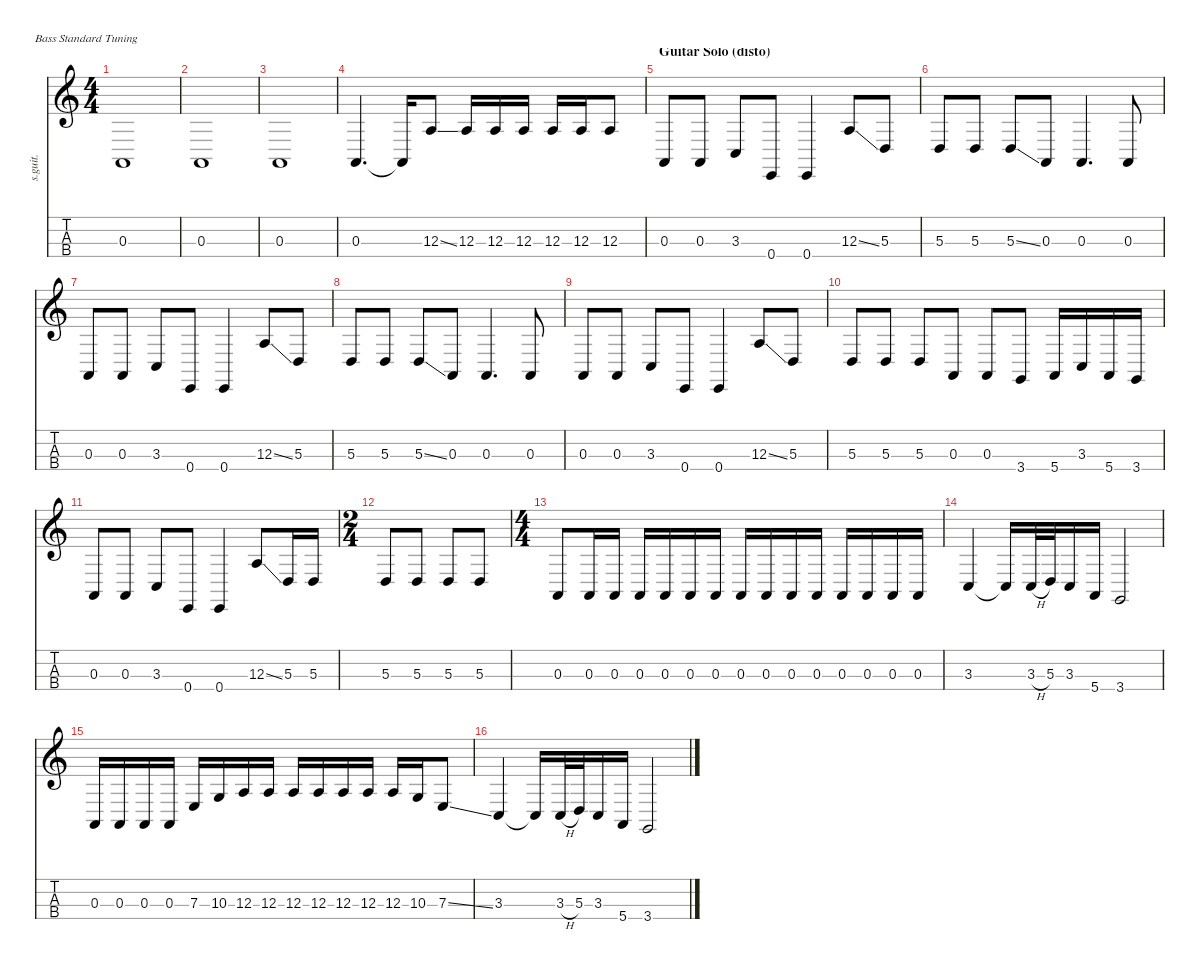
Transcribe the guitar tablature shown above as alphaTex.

\defaultSystemsLayout 4
\hideDynamics
\bracketExtendMode nobrackets
\track ("Jason Newsted" "s.guit.") {instrument electricbasspick}
\staff {score tabs}
\tuning (G2 D2 A1 E1)
\ts (4 4)
\tempo (69 hide)
\clef g2
\ks c
0.3.1{lyrics (0 "") lyrics (1 "") lyrics (2 "") lyrics (3 "") lyrics (4 "") dy fff} |
0.3.1{lyrics (0 "") lyrics (1 "") lyrics (2 "") lyrics (3 "") lyrics (4 "")} |
0.3.1{lyrics (0 "") lyrics (1 "") lyrics (2 "") lyrics (3 "") lyrics (4 "")} |
0.3.4{d lyrics (0 "") lyrics (1 "") lyrics (2 "") lyrics (3 "") lyrics (4 "")} 0.3{t}.16{lyrics (0 "") lyrics (1 "") lyrics (2 "") lyrics (3 "") lyrics (4 "")} 12.3{ss}.8{lyrics (0 "") lyrics (1 "") lyrics (2 "") lyrics (3 "") lyrics (4 "")} 12.3.16{lyrics (0 "") lyrics (1 "") lyrics (2 "") lyrics (3 "") lyrics (4 "")} 12.3.16{lyrics (0 "") lyrics (1 "") lyrics (2 "") lyrics (3 "") lyrics (4 "")} 12.3.16{lyrics (0 "") lyrics (1 "") lyrics (2 "") lyrics (3 "") lyrics (4 "")} 12.3.16{lyrics (0 "") lyrics (1 "") lyrics (2 "") lyrics (3 "") lyrics (4 "")} 12.3.16{lyrics (0 "") lyrics (1 "") lyrics (2 "") lyrics (3 "") lyrics (4 "")} 12.3.8{lyrics (0 "") lyrics (1 "") lyrics (2 "") lyrics (3 "") lyrics (4 "")} |
\section ("" "Guitar Solo (disto)")
0.3.8{lyrics (0 "") lyrics (1 "") lyrics (2 "") lyrics (3 "") lyrics (4 "")} 0.3.8{lyrics (0 "") lyrics (1 "") lyrics (2 "") lyrics (3 "") lyrics (4 "")} 3.3.8{lyrics (0 "") lyrics (1 "") lyrics (2 "") lyrics (3 "") lyrics (4 "")} 0.4.8{lyrics (0 "") lyrics (1 "") lyrics (2 "") lyrics (3 "") lyrics (4 "")} 0.4.4{lyrics (0 "") lyrics (1 "") lyrics (2 "") lyrics (3 "") lyrics (4 "")} 12.3{ss}.8{lyrics (0 "") lyrics (1 "") lyrics (2 "") lyrics (3 "") lyrics (4 "")} 5.3.8{lyrics (0 "") lyrics (1 "") lyrics (2 "") lyrics (3 "") lyrics (4 "")} |
5.3.8{lyrics (0 "") lyrics (1 "") lyrics (2 "") lyrics (3 "") lyrics (4 "")} 5.3.8{lyrics (0 "") lyrics (1 "") lyrics (2 "") lyrics (3 "") lyrics (4 "")} 5.3{ss}.8{lyrics (0 "") lyrics (1 "") lyrics (2 "") lyrics (3 "") lyrics (4 "")} 0.3.8{lyrics (0 "") lyrics (1 "") lyrics (2 "") lyrics (3 "") lyrics (4 "")} 0.3.4{d lyrics (0 "") lyrics (1 "") lyrics (2 "") lyrics (3 "") lyrics (4 "")} 0.3.8{lyrics (0 "") lyrics (1 "") lyrics (2 "") lyrics (3 "") lyrics (4 "")} |
0.3.8{lyrics (0 "") lyrics (1 "") lyrics (2 "") lyrics (3 "") lyrics (4 "")} 0.3.8{lyrics (0 "") lyrics (1 "") lyrics (2 "") lyrics (3 "") lyrics (4 "")} 3.3.8{lyrics (0 "") lyrics (1 "") lyrics (2 "") lyrics (3 "") lyrics (4 "")} 0.4.8{lyrics (0 "") lyrics (1 "") lyrics (2 "") lyrics (3 "") lyrics (4 "")} 0.4.4{lyrics (0 "") lyrics (1 "") lyrics (2 "") lyrics (3 "") lyrics (4 "")} 12.3{ss}.8{lyrics (0 "") lyrics (1 "") lyrics (2 "") lyrics (3 "") lyrics (4 "")} 5.3.8{lyrics (0 "") lyrics (1 "") lyrics (2 "") lyrics (3 "") lyrics (4 "")} |
5.3.8{lyrics (0 "") lyrics (1 "") lyrics (2 "") lyrics (3 "") lyrics (4 "")} 5.3.8{lyrics (0 "") lyrics (1 "") lyrics (2 "") lyrics (3 "") lyrics (4 "")} 5.3{ss}.8{lyrics (0 "") lyrics (1 "") lyrics (2 "") lyrics (3 "") lyrics (4 "")} 0.3.8{lyrics (0 "") lyrics (1 "") lyrics (2 "") lyrics (3 "") lyrics (4 "")} 0.3.4{d lyrics (0 "") lyrics (1 "") lyrics (2 "") lyrics (3 "") lyrics (4 "")} 0.3.8{lyrics (0 "") lyrics (1 "") lyrics (2 "") lyrics (3 "") lyrics (4 "")} |
0.3.8{lyrics (0 "") lyrics (1 "") lyrics (2 "") lyrics (3 "") lyrics (4 "")} 0.3.8{lyrics (0 "") lyrics (1 "") lyrics (2 "") lyrics (3 "") lyrics (4 "")} 3.3.8{lyrics (0 "") lyrics (1 "") lyrics (2 "") lyrics (3 "") lyrics (4 "")} 0.4.8{lyrics (0 "") lyrics (1 "") lyrics (2 "") lyrics (3 "") lyrics (4 "")} 0.4.4{lyrics (0 "") lyrics (1 "") lyrics (2 "") lyrics (3 "") lyrics (4 "")} 12.3{ss}.8{lyrics (0 "") lyrics (1 "") lyrics (2 "") lyrics (3 "") lyrics (4 "")} 5.3.8{lyrics (0 "") lyrics (1 "") lyrics (2 "") lyrics (3 "") lyrics (4 "")} |
5.3.8{lyrics (0 "") lyrics (1 "") lyrics (2 "") lyrics (3 "") lyrics (4 "")} 5.3.8{lyrics (0 "") lyrics (1 "") lyrics (2 "") lyrics (3 "") lyrics (4 "")} 5.3.8{lyrics (0 "") lyrics (1 "") lyrics (2 "") lyrics (3 "") lyrics (4 "")} 0.3.8{lyrics (0 "") lyrics (1 "") lyrics (2 "") lyrics (3 "") lyrics (4 "")} 0.3.8{lyrics (0 "") lyrics (1 "") lyrics (2 "") lyrics (3 "") lyrics (4 "")} 3.4.8{lyrics (0 "") lyrics (1 "") lyrics (2 "") lyrics (3 "") lyrics (4 "")} 5.4.16{lyrics (0 "") lyrics (1 "") lyrics (2 "") lyrics (3 "") lyrics (4 "")} 3.3.16{lyrics (0 "") lyrics (1 "") lyrics (2 "") lyrics (3 "") lyrics (4 "")} 5.4.16{lyrics (0 "") lyrics (1 "") lyrics (2 "") lyrics (3 "") lyrics (4 "")} 3.4.16{lyrics (0 "") lyrics (1 "") lyrics (2 "") lyrics (3 "") lyrics (4 "")} |
0.3.8{lyrics (0 "") lyrics (1 "") lyrics (2 "") lyrics (3 "") lyrics (4 "")} 0.3.8{lyrics (0 "") lyrics (1 "") lyrics (2 "") lyrics (3 "") lyrics (4 "")} 3.3.8{lyrics (0 "") lyrics (1 "") lyrics (2 "") lyrics (3 "") lyrics (4 "")} 0.4.8{lyrics (0 "") lyrics (1 "") lyrics (2 "") lyrics (3 "") lyrics (4 "")} 0.4.4{lyrics (0 "") lyrics (1 "") lyrics (2 "") lyrics (3 "") lyrics (4 "")} 12.3{ss}.8{lyrics (0 "") lyrics (1 "") lyrics (2 "") lyrics (3 "") lyrics (4 "")} 5.3.16{lyrics (0 "") lyrics (1 "") lyrics (2 "") lyrics (3 "") lyrics (4 "")} 5.3.16{lyrics (0 "") lyrics (1 "") lyrics (2 "") lyrics (3 "") lyrics (4 "")} |
\ts (2 4)
\beaming (8 2 2 2 2)
5.3.8{lyrics (0 "") lyrics (1 "") lyrics (2 "") lyrics (3 "") lyrics (4 "")} 5.3.8{lyrics (0 "") lyrics (1 "") lyrics (2 "") lyrics (3 "") lyrics (4 "")} 5.3.8{lyrics (0 "") lyrics (1 "") lyrics (2 "") lyrics (3 "") lyrics (4 "")} 5.3.8{lyrics (0 "") lyrics (1 "") lyrics (2 "") lyrics (3 "") lyrics (4 "")} |
\ts (4 4)
\beaming (8 2 2 2 2)
0.3.8{lyrics (0 "") lyrics (1 "") lyrics (2 "") lyrics (3 "") lyrics (4 "")} 0.3.16{lyrics (0 "") lyrics (1 "") lyrics (2 "") lyrics (3 "") lyrics (4 "")} 0.3.16{lyrics (0 "") lyrics (1 "") lyrics (2 "") lyrics (3 "") lyrics (4 "")} 0.3.16{lyrics (0 "") lyrics (1 "") lyrics (2 "") lyrics (3 "") lyrics (4 "")} 0.3.16{lyrics (0 "") lyrics (1 "") lyrics (2 "") lyrics (3 "") lyrics (4 "")} 0.3.16{lyrics (0 "") lyrics (1 "") lyrics (2 "") lyrics (3 "") lyrics (4 "")} 0.3.16{lyrics (0 "") lyrics (1 "") lyrics (2 "") lyrics (3 "") lyrics (4 "")} 0.3.16{lyrics (0 "") lyrics (1 "") lyrics (2 "") lyrics (3 "") lyrics (4 "")} 0.3.16{lyrics (0 "") lyrics (1 "") lyrics (2 "") lyrics (3 "") lyrics (4 "")} 0.3.16{lyrics (0 "") lyrics (1 "") lyrics (2 "") lyrics (3 "") lyrics (4 "")} 0.3.16{lyrics (0 "") lyrics (1 "") lyrics (2 "") lyrics (3 "") lyrics (4 "")} 0.3.16{lyrics (0 "") lyrics (1 "") lyrics (2 "") lyrics (3 "") lyrics (4 "")} 0.3.16{lyrics (0 "") lyrics (1 "") lyrics (2 "") lyrics (3 "") lyrics (4 "")} 0.3.16{lyrics (0 "") lyrics (1 "") lyrics (2 "") lyrics (3 "") lyrics (4 "")} 0.3.16{lyrics (0 "") lyrics (1 "") lyrics (2 "") lyrics (3 "") lyrics (4 "")} |
3.3.4{lyrics (0 "") lyrics (1 "") lyrics (2 "") lyrics (3 "") lyrics (4 "")} 3.3{t}.16{lyrics (0 "") lyrics (1 "") lyrics (2 "") lyrics (3 "") lyrics (4 "")} 3.3{h}.32{lyrics (0 "") lyrics (1 "") lyrics (2 "") lyrics (3 "") lyrics (4 "")} 5.3.32{lyrics (0 "") lyrics (1 "") lyrics (2 "") lyrics (3 "") lyrics (4 "")} 3.3.16{lyrics (0 "") lyrics (1 "") lyrics (2 "") lyrics (3 "") lyrics (4 "")} 5.4.16{lyrics (0 "") lyrics (1 "") lyrics (2 "") lyrics (3 "") lyrics (4 "")} 3.4.2{lyrics (0 "") lyrics (1 "") lyrics (2 "") lyrics (3 "") lyrics (4 "")} |
0.3.16{lyrics (0 "") lyrics (1 "") lyrics (2 "") lyrics (3 "") lyrics (4 "")} 0.3.16{lyrics (0 "") lyrics (1 "") lyrics (2 "") lyrics (3 "") lyrics (4 "")} 0.3.16{lyrics (0 "") lyrics (1 "") lyrics (2 "") lyrics (3 "") lyrics (4 "")} 0.3.16{lyrics (0 "") lyrics (1 "") lyrics (2 "") lyrics (3 "") lyrics (4 "")} 7.3.16{lyrics (0 "") lyrics (1 "") lyrics (2 "") lyrics (3 "") lyrics (4 "")} 10.3.16{lyrics (0 "") lyrics (1 "") lyrics (2 "") lyrics (3 "") lyrics (4 "")} 12.3.16{lyrics (0 "") lyrics (1 "") lyrics (2 "") lyrics (3 "") lyrics (4 "")} 12.3.16{lyrics (0 "") lyrics (1 "") lyrics (2 "") lyrics (3 "") lyrics (4 "")} 12.3.16{lyrics (0 "") lyrics (1 "") lyrics (2 "") lyrics (3 "") lyrics (4 "")} 12.3.16{lyrics (0 "") lyrics (1 "") lyrics (2 "") lyrics (3 "") lyrics (4 "")} 12.3.16{lyrics (0 "") lyrics (1 "") lyrics (2 "") lyrics (3 "") lyrics (4 "")} 12.3.16{lyrics (0 "") lyrics (1 "") lyrics (2 "") lyrics (3 "") lyrics (4 "")} 12.3.16{lyrics (0 "") lyrics (1 "") lyrics (2 "") lyrics (3 "") lyrics (4 "")} 10.3.16{lyrics (0 "") lyrics (1 "") lyrics (2 "") lyrics (3 "") lyrics (4 "")} 7.3{ss}.8{lyrics (0 "") lyrics (1 "") lyrics (2 "") lyrics (3 "") lyrics (4 "")} |
3.3.4{lyrics (0 "") lyrics (1 "") lyrics (2 "") lyrics (3 "") lyrics (4 "")} 3.3{t}.16{lyrics (0 "") lyrics (1 "") lyrics (2 "") lyrics (3 "") lyrics (4 "")} 3.3{h}.32{lyrics (0 "") lyrics (1 "") lyrics (2 "") lyrics (3 "") lyrics (4 "")} 5.3.32{lyrics (0 "") lyrics (1 "") lyrics (2 "") lyrics (3 "") lyrics (4 "")} 3.3.16{lyrics (0 "") lyrics (1 "") lyrics (2 "") lyrics (3 "") lyrics (4 "")} 5.4.16{lyrics (0 "") lyrics (1 "") lyrics (2 "") lyrics (3 "") lyrics (4 "")} 3.4.2{lyrics (0 "") lyrics (1 "") lyrics (2 "") lyrics (3 "") lyrics (4 "")}
